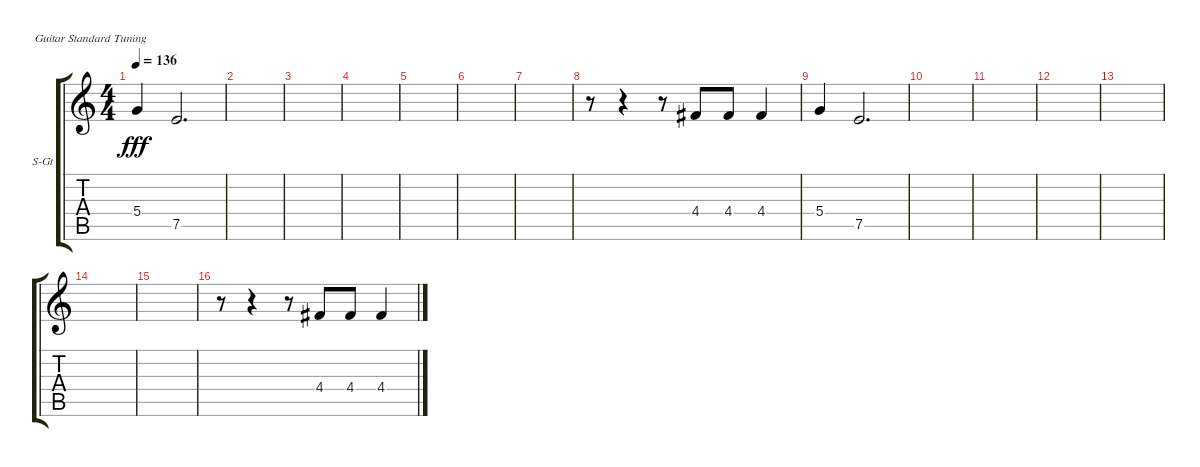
\defaultSystemsLayout 4
\bracketExtendMode groupsimilarinstruments
\firstSystemTrackNameOrientation horizontal
\otherSystemsTrackNameOrientation horizontal
\track ("В. Бутусов (вокал)" "S-Gt") {instrument acousticguitarsteel}
\staff {score tabs}
\tuning (E4 B3 G3 D3 A2 E2)
\ts (4 4)
\tempo 136
\clef g2
\ks c
5.4.4{dy fff} 7.5.2{d} |
|
|
|
|
|
|
r.8 r.4 r.8 4.4.8 4.4.8 4.4.4 |
5.4.4 7.5.2{d} |
|
|
|
|
|
|
r.8 r.4 r.8 4.4.8 4.4.8 4.4.4
